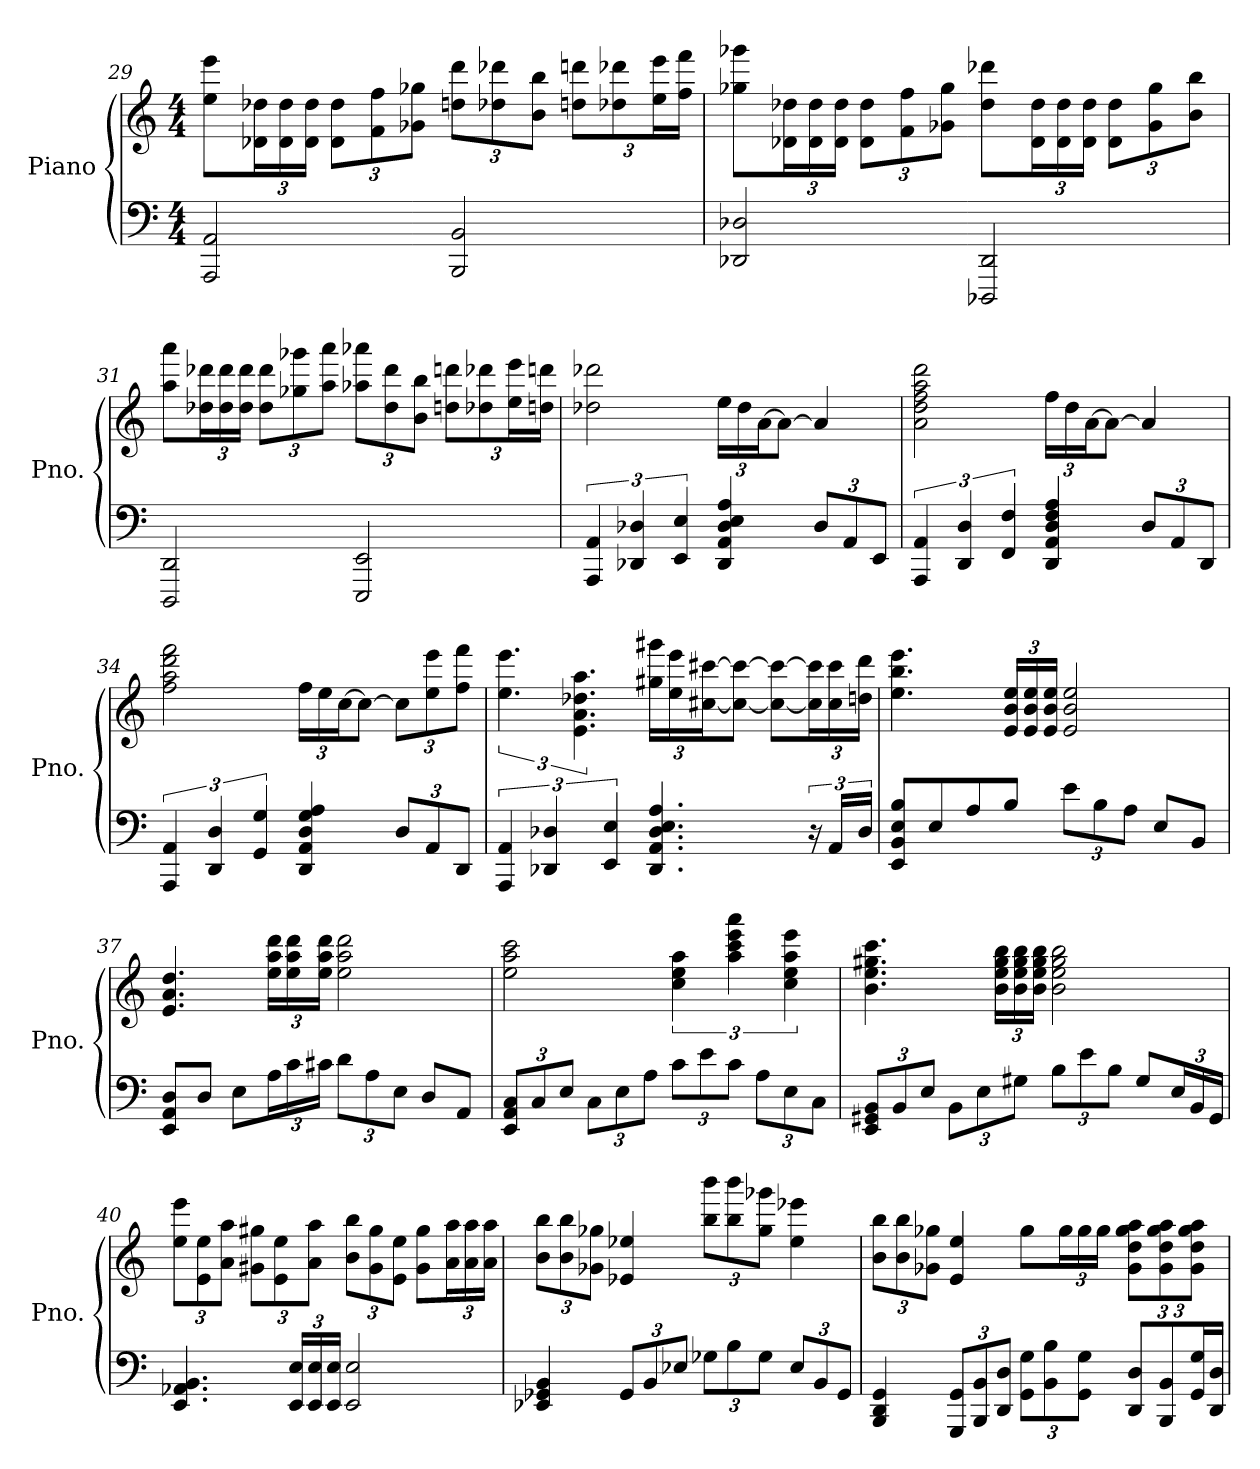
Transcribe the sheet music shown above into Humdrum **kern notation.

**kern	**kern
*part1	*part1
*staff2	*staff1
*I"Piano	*
*I'Pno.	*
!!LO:LB:g=z
*clefF4	*clefG2
*k[]	*k[]
*M4/4	*M4/4
=29	=29
2AAA/ 2AA/	8ee\ 8eee\L
*	*Xbrackettup
.	24d-X\ 24dd-X\L
.	24d-\ 24dd-\
.	24d-\ 24dd-\JJ
.	12d-\ 12dd-\L
.	12f\ 12ff\
.	12g-X\ 12gg-X\J
2BBB/ 2BB/	12ddn\ 12ddd\L
.	12dd-X\ 12ddd-X\
.	12b\ 12bb\J
.	12ddn\ 12dddn\L
.	12dd-X\ 12ddd-X\
.	24ee\ 24eee\L
.	24ff\ 24fff\JJ
=30	=30
2DD-X/ 2D-X/	8gg-X\ 8ggg-X\L
.	24d-X\ 24dd-X\L
.	24d-\ 24dd-\
.	24d-\ 24dd-\JJ
.	12d-\ 12dd-\L
.	12f\ 12ff\
.	12g-X\ 12gg-\J
2DDD-X/ 2DD-/	8dd-\ 8ddd-X\L
.	24d-\ 24dd-\L
.	24d-\ 24dd-\
.	24d-\ 24dd-\JJ
.	12d-\ 12dd-\L
.	12g-\ 12gg-\
.	12b\ 12bb\J
!!LO:LB:g=z
=31	=31
2DDD/ 2DD/	8aa\ 8aaa\L
.	24dd-X\ 24ddd-X\L
.	24dd-\ 24ddd-\
.	24dd-\ 24ddd-\JJ
.	12dd-\ 12ddd-\L
.	12gg-X\ 12ggg-X\
.	12aa\ 12aaa\J
2EEE/ 2EE/	12aa-X\ 12aaa-X\L
.	12dd-\ 12ddd-\
.	12b\ 12bb\J
.	12ddn\ 12dddn\L
.	12dd-X\ 12ddd-X\
.	24ee\ 24eee\L
.	24ddn\ 24dddn\JJ
=32	=32
6AAA/ 6AA/	2dd-X\ 2ddd-X\
6DD-X/ 6D-X/	.
6EE/ 6E/	.
4DD-/ 4AA/ 4D-/ 4E/ 4A/	24ee\LL
.	24dd-\
.	[24a\J
.	8a\J_
*Xbrackettup	*
12D-/L	4a/]
12AA/	.
12EE/J	.
=33	=33
*brackettup	*
6AAA/ 6AA/	2a\ 2dd\ 2ff\ 2aa\ 2ddd\
6DD/ 6D/	.
6FF/ 6F/	.
4DD/ 4AA/ 4D/ 4F/ 4A/	24ff\LL
.	24dd\
.	[24a\J
.	8a\J_
*Xbrackettup	*
12D/L	4a/]
12AA/	.
12DD/J	.
!!LO:LB:g=z
=34	=34
*brackettup	*
6AAA/ 6AA/	2ff\ 2aa\ 2ddd\ 2fff\
6DD/ 6D/	.
6GG/ 6G/	.
4DD/ 4AA/ 4D/ 4G/ 4A/	24ff\LL
.	24ee\
.	[24cc\J
.	8cc\J_
*Xbrackettup	*
12D/L	12cc\L]
12AA/	12ee\ 12eee\
12DD/J	12ff\ 12fff\J
=35	=35
*brackettup	*brackettup
6AAA/ 6AA/	6.ee\ 6.eee\
6DD-X/ 6D-X/	.
.	6.e\ 6.a\ 6.dd-X\ 6.aa\
6EE/ 6E/	.
*	*Xbrackettup
4.DD-/ 4.AA/ 4.D-/ 4.E/ 4.A/	24gg#X\ 24ggg#X\LL
.	24ee\ 24eee\
.	[24cc#X\ [24ccc#X\J
.	8cc#\_ 8ccc#\_J
.	8cc#\_ 8ccc#\_L
24r	24cc#\] 24ccc#\]L
24AA/LL	24cc#\ 24ccc#\
24D-/JJ	24ddn\ 24ddd\JJ
=36	=36
8EE/ 8BB/ 8E/ 8B/L	4.ee\ 4.bb\ 4.eee\
8E/	.
8A/	.
8B/J	24e/ 24b/ 24ee/LL
.	24e/ 24b/ 24ee/
.	24e/ 24b/ 24ee/JJ
*Xbrackettup	*
12e\L	2e/ 2b/ 2ee/
12B\	.
12A\J	.
8E/L	.
8BB/J	.
!!LO:LB:g=z
=37	=37
8EE/ 8AA/ 8D/L	4.e/ 4.a/ 4.dd/
8D/J	.
8E\L	.
24A\L	24ee\ 24aa\ 24ddd\LL
24c\	24ee\ 24aa\ 24ddd\
24c#X\JJ	24ee\ 24aa\ 24ddd\JJ
12d\L	2ee\ 2aa\ 2ddd\
12A\	.
12E\J	.
8D/L	.
8AA/J	.
=38	=38
12EE/ 12AA/ 12C/L	2ee\ 2aa\ 2ccc\
12C/	.
12E/J	.
12C\L	.
12E\	.
12A\J	.
*	*brackettup
12c\L	6cc\ 6ee\ 6aa\
12e\	.
12c\J	6aa\ 6ccc\ 6eee\ 6aaa\
12A\L	.
12E\	6cc\ 6ee\ 6aa\ 6eee\
12C\J	.
=39	=39
12EE/ 12GG#X/ 12BB/L	4.b\ 4.ee\ 4.gg#X\ 4.ccc\
12BB/	.
12E/J	.
12BB\L	.
12E\	.
*	*Xbrackettup
.	24b\ 24ee\ 24gg#\ 24bb\LL
12G#X\J	24b\ 24ee\ 24gg#\ 24bb\
.	24b\ 24ee\ 24gg#\ 24bb\JJ
12B\L	2b\ 2ee\ 2gg#\ 2bb\
12e\	.
12B\J	.
8G#/L	.
24E/L	.
24BB/	.
24GG#/JJ	.
!!LO:LB:g=z
=40	=40
4.EE/ 4.AA-X/ 4.BB/	12ee\ 12eee\L
.	12e\ 12ee\
.	12a\ 12aa\J
.	12g#X\ 12gg#X\L
.	12e\ 12ee\
24EE/ 24E/LL	.
24EE/ 24E/	12a\ 12aa\J
24EE/ 24E/JJ	.
2EE/ 2E/	12b\ 12bb\L
.	12g#\ 12gg#\
.	12e\ 12ee\J
.	8g#\ 8gg#\L
.	24a\ 24aa\L
.	24a\ 24aa\
.	24a\ 24aa\JJ
=41	=41
4EE-X/ 4GG-X/ 4BB/	12b\ 12bb\L
.	12b\ 12bb\
.	12g-X\ 12gg-X\J
12GG-/L	4e-X/ 4ee-X/
12BB/	.
12E-X/J	.
12G-X\L	12bb\ 12bbb\L
12B\	12bb\ 12bbb\
12G-\J	12gg-\ 12ggg-X\J
12E-/L	4ee-\ 4eee-X\
12BB/	.
12GG-/J	.
!!LO:PB:g=z
=42	=42
4BBB/ 4DD/ 4GG/	12b\ 12bb\L
.	12b\ 12bb\
.	12g-X\ 12gg-X\J
12GGG/ 12GG/L	4e/ 4ee/
12BBB/ 12BB/	.
12DD/ 12D/J	.
12GG\ 12G\L	8gg-\L
12BB\ 12B\	.
.	24gg-\L
12GG\ 12G\J	24gg-\
.	24gg-\JJ
12DD/ 12D/L	12g-\ 12dd\ 12gg-\ 12aa\L
12BBB/ 12BB/	12g-\ 12dd\ 12gg-\ 12aa\
24GG/ 24G/L	12g-\ 12dd\ 12gg-\ 12aa\J
24DD/ 24D/JJ	.
=	=
*-	*-
